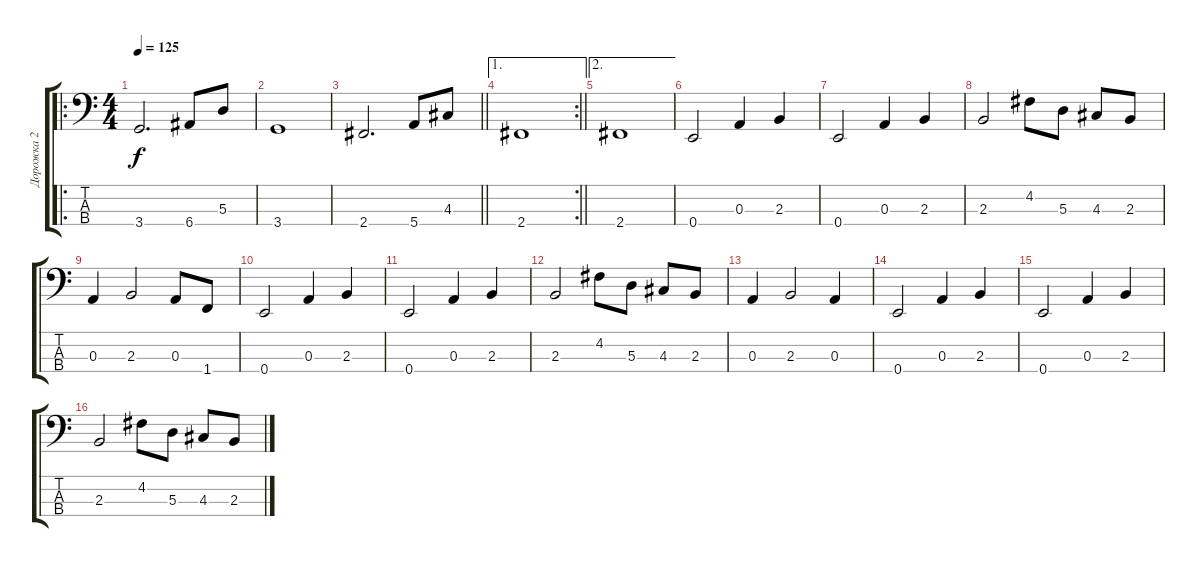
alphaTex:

\track ("Дорожка 2" "Дорожка 2") {instrument slapbass2}
\staff {score tabs}
\tuning (G2 D2 A1 E1) {hide}
\ro
\ts (4 4)
\tempo 125
\clef f4
\ks c
3.4.2{d dy f} 6.4.8 5.3.8 |
3.4.1 |
\barLineRight lightlight
2.4.2{d} 5.4.8 4.3.8 |
\ae 1
\rc 2
\barLineRight lightlight
2.4.1 |
\ae 2
2.4.1 |
0.4.2 0.3.4 2.3.4 |
0.4.2 0.3.4 2.3.4 |
2.3.2 4.2.8 5.3.8 4.3.8 2.3.8 |
0.3.4 2.3.2 0.3.8 1.4.8 |
0.4.2 0.3.4 2.3.4 |
0.4.2 0.3.4 2.3.4 |
2.3.2 4.2.8 5.3.8 4.3.8 2.3.8 |
0.3.4 2.3.2 0.3.4 |
0.4.2 0.3.4 2.3.4 |
0.4.2 0.3.4 2.3.4 |
2.3.2 4.2.8 5.3.8 4.3.8 2.3.8
